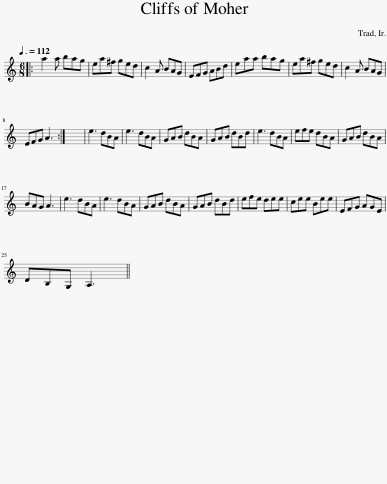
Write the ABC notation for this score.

X:1
L:1/8
Q:3/8=112
M:6/8
I:linebreak $
K:C
V:1 treble
V:1
|: a2 a bag | ea^f ged | c2 A BAG | EFG ABd | eaa bag | %5
 ea^f ged | c2 A BAG |$ EFG A3 :| x6 | e3 dBA | %10
 e3 dBA | GAB dBA | GAB dBd | e3 dBA | efe dBA | %15
 GAB dBA |$ BAG A3 | e3 dBA | e3 dBA | GAB dBA | %20
 GAB dBd | efe dee | cee Bee | EFG AGE |$ DB,G, A,3 || %25
